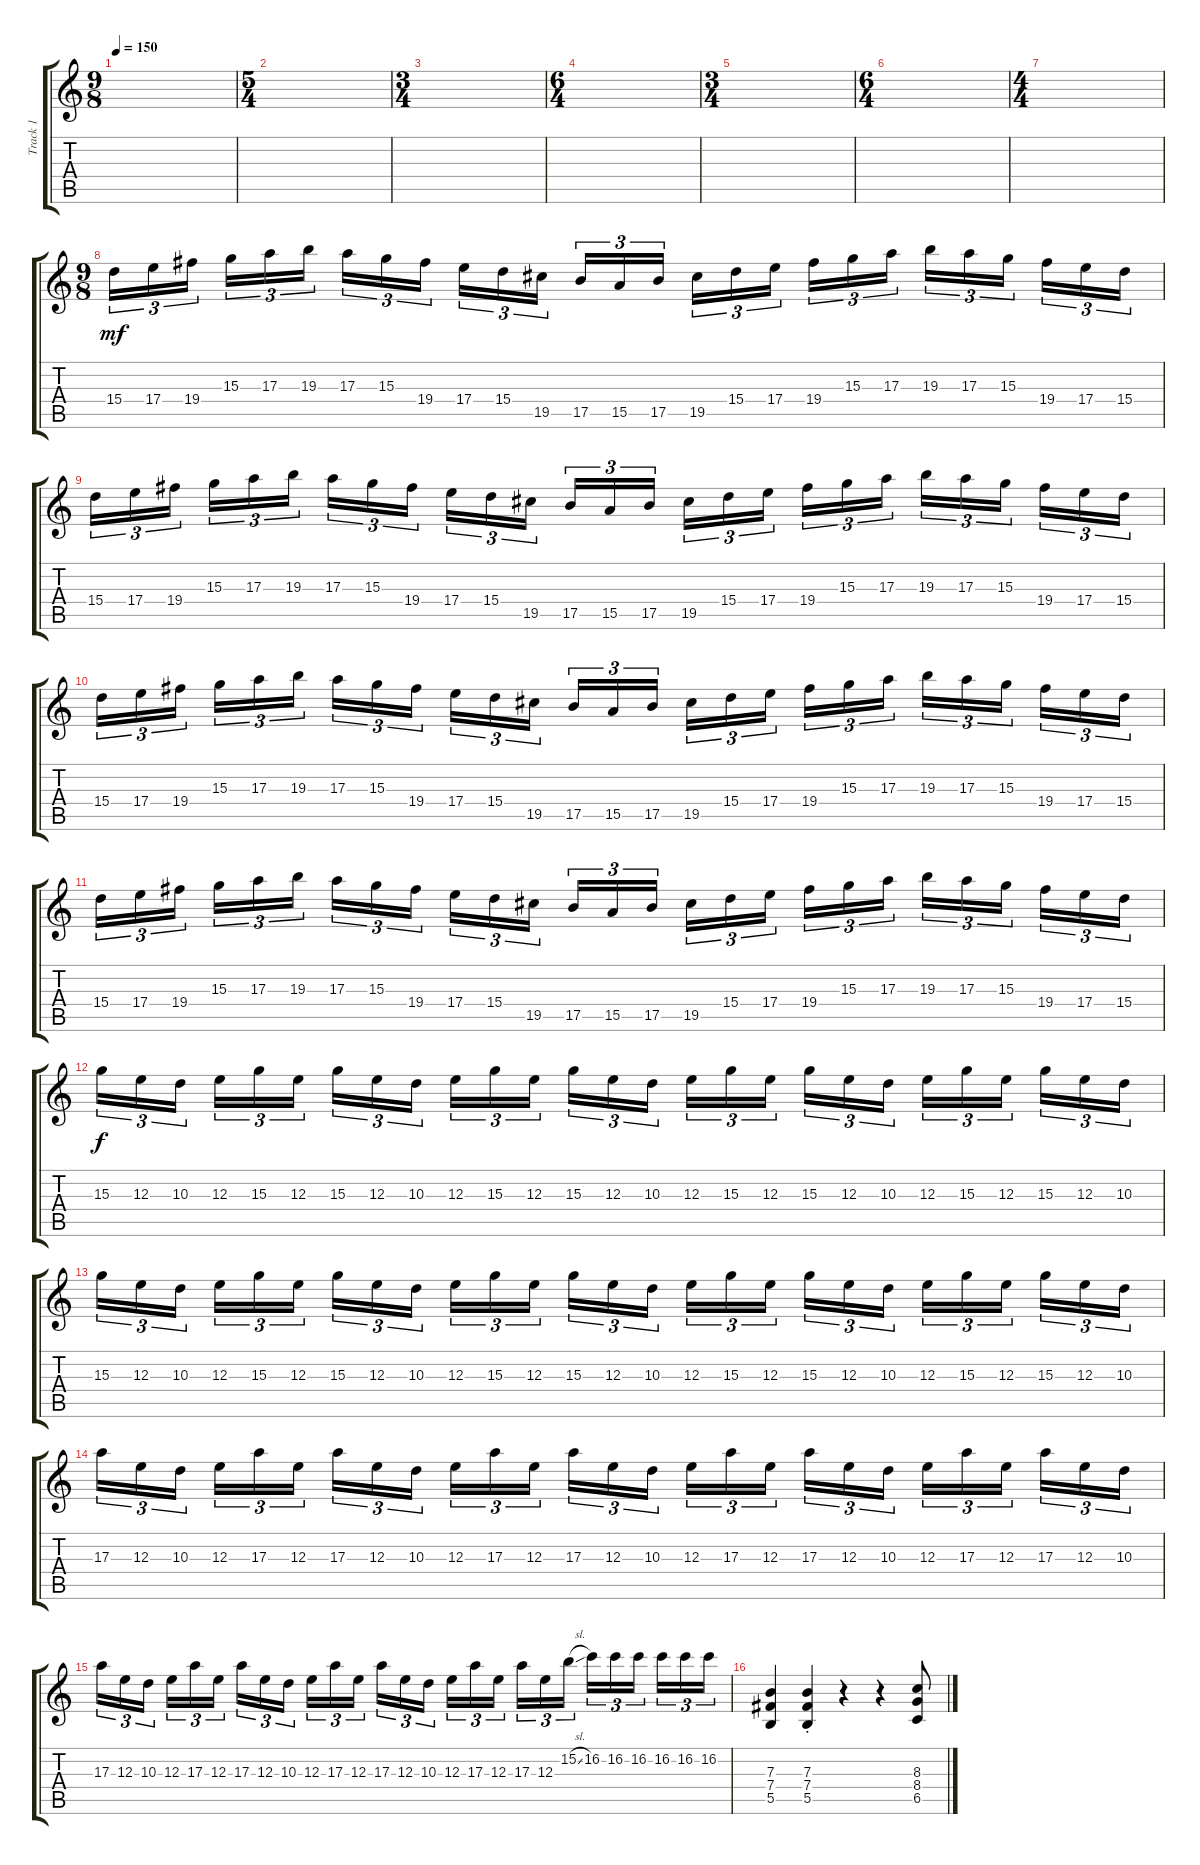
\track ("Track 1" "Track 1") {instrument overdrivenguitar}
\staff {score tabs}
\tuning (Db4 Ab3 E3 B2 Gb2 Db2) {hide}
\ts (9 8)
\tempo 150
\clef g2
\ks c
|
\ts (5 4)
|
\ts (3 4)
|
\ts (6 4)
|
\ts (3 4)
|
\ts (6 4)
|
\ts (4 4)
|
\ts (9 8)
15.4.16{tu (3 2) dy mf} 17.4.16{tu (3 2)} 19.4.16{tu (3 2) beam splitsecondary} 15.3.16{tu (3 2)} 17.3.16{tu (3 2)} 19.3.16{tu (3 2) beam splitsecondary} 17.3.16{tu (3 2)} 15.3.16{tu (3 2)} 19.4.16{tu (3 2)} 17.4.16{tu (3 2)} 15.4.16{tu (3 2)} 19.5.16{tu (3 2) beam splitsecondary} 17.5.16{tu (3 2)} 15.5.16{tu (3 2)} 17.5.16{tu (3 2) beam splitsecondary} 19.5.16{tu (3 2)} 15.4.16{tu (3 2)} 17.4.16{tu (3 2)} 19.4.16{tu (3 2)} 15.3.16{tu (3 2)} 17.3.16{tu (3 2) beam splitsecondary} 19.3.16{tu (3 2)} 17.3.16{tu (3 2)} 15.3.16{tu (3 2) beam splitsecondary} 19.4.16{tu (3 2)} 17.4.16{tu (3 2)} 15.4.16{tu (3 2)} |
15.4.16{tu (3 2)} 17.4.16{tu (3 2)} 19.4.16{tu (3 2) beam splitsecondary} 15.3.16{tu (3 2)} 17.3.16{tu (3 2)} 19.3.16{tu (3 2) beam splitsecondary} 17.3.16{tu (3 2)} 15.3.16{tu (3 2)} 19.4.16{tu (3 2)} 17.4.16{tu (3 2)} 15.4.16{tu (3 2)} 19.5.16{tu (3 2) beam splitsecondary} 17.5.16{tu (3 2)} 15.5.16{tu (3 2)} 17.5.16{tu (3 2) beam splitsecondary} 19.5.16{tu (3 2)} 15.4.16{tu (3 2)} 17.4.16{tu (3 2)} 19.4.16{tu (3 2)} 15.3.16{tu (3 2)} 17.3.16{tu (3 2) beam splitsecondary} 19.3.16{tu (3 2)} 17.3.16{tu (3 2)} 15.3.16{tu (3 2) beam splitsecondary} 19.4.16{tu (3 2)} 17.4.16{tu (3 2)} 15.4.16{tu (3 2)} |
15.4.16{tu (3 2)} 17.4.16{tu (3 2)} 19.4.16{tu (3 2) beam splitsecondary} 15.3.16{tu (3 2)} 17.3.16{tu (3 2)} 19.3.16{tu (3 2) beam splitsecondary} 17.3.16{tu (3 2)} 15.3.16{tu (3 2)} 19.4.16{tu (3 2)} 17.4.16{tu (3 2)} 15.4.16{tu (3 2)} 19.5.16{tu (3 2) beam splitsecondary} 17.5.16{tu (3 2)} 15.5.16{tu (3 2)} 17.5.16{tu (3 2) beam splitsecondary} 19.5.16{tu (3 2)} 15.4.16{tu (3 2)} 17.4.16{tu (3 2)} 19.4.16{tu (3 2)} 15.3.16{tu (3 2)} 17.3.16{tu (3 2) beam splitsecondary} 19.3.16{tu (3 2)} 17.3.16{tu (3 2)} 15.3.16{tu (3 2) beam splitsecondary} 19.4.16{tu (3 2)} 17.4.16{tu (3 2)} 15.4.16{tu (3 2)} |
15.4.16{tu (3 2)} 17.4.16{tu (3 2)} 19.4.16{tu (3 2) beam splitsecondary} 15.3.16{tu (3 2)} 17.3.16{tu (3 2)} 19.3.16{tu (3 2) beam splitsecondary} 17.3.16{tu (3 2)} 15.3.16{tu (3 2)} 19.4.16{tu (3 2)} 17.4.16{tu (3 2)} 15.4.16{tu (3 2)} 19.5.16{tu (3 2) beam splitsecondary} 17.5.16{tu (3 2)} 15.5.16{tu (3 2)} 17.5.16{tu (3 2) beam splitsecondary} 19.5.16{tu (3 2)} 15.4.16{tu (3 2)} 17.4.16{tu (3 2)} 19.4.16{tu (3 2)} 15.3.16{tu (3 2)} 17.3.16{tu (3 2) beam splitsecondary} 19.3.16{tu (3 2)} 17.3.16{tu (3 2)} 15.3.16{tu (3 2) beam splitsecondary} 19.4.16{tu (3 2)} 17.4.16{tu (3 2)} 15.4.16{tu (3 2)} |
15.3.16{tu (3 2) dy f} 12.3.16{tu (3 2)} 10.3.16{tu (3 2) beam splitsecondary} 12.3.16{tu (3 2)} 15.3.16{tu (3 2)} 12.3.16{tu (3 2) beam splitsecondary} 15.3.16{tu (3 2)} 12.3.16{tu (3 2)} 10.3.16{tu (3 2)} 12.3.16{tu (3 2)} 15.3.16{tu (3 2)} 12.3.16{tu (3 2) beam splitsecondary} 15.3.16{tu (3 2)} 12.3.16{tu (3 2)} 10.3.16{tu (3 2) beam splitsecondary} 12.3.16{tu (3 2)} 15.3.16{tu (3 2)} 12.3.16{tu (3 2)} 15.3.16{tu (3 2)} 12.3.16{tu (3 2)} 10.3.16{tu (3 2) beam splitsecondary} 12.3.16{tu (3 2)} 15.3.16{tu (3 2)} 12.3.16{tu (3 2) beam splitsecondary} 15.3.16{tu (3 2)} 12.3.16{tu (3 2)} 10.3.16{tu (3 2)} |
15.3.16{tu (3 2)} 12.3.16{tu (3 2)} 10.3.16{tu (3 2) beam splitsecondary} 12.3.16{tu (3 2)} 15.3.16{tu (3 2)} 12.3.16{tu (3 2) beam splitsecondary} 15.3.16{tu (3 2)} 12.3.16{tu (3 2)} 10.3.16{tu (3 2)} 12.3.16{tu (3 2)} 15.3.16{tu (3 2)} 12.3.16{tu (3 2) beam splitsecondary} 15.3.16{tu (3 2)} 12.3.16{tu (3 2)} 10.3.16{tu (3 2) beam splitsecondary} 12.3.16{tu (3 2)} 15.3.16{tu (3 2)} 12.3.16{tu (3 2)} 15.3.16{tu (3 2)} 12.3.16{tu (3 2)} 10.3.16{tu (3 2) beam splitsecondary} 12.3.16{tu (3 2)} 15.3.16{tu (3 2)} 12.3.16{tu (3 2) beam splitsecondary} 15.3.16{tu (3 2)} 12.3.16{tu (3 2)} 10.3.16{tu (3 2)} |
17.3.16{tu (3 2)} 12.3.16{tu (3 2)} 10.3.16{tu (3 2) beam splitsecondary} 12.3.16{tu (3 2)} 17.3.16{tu (3 2)} 12.3.16{tu (3 2) beam splitsecondary} 17.3.16{tu (3 2)} 12.3.16{tu (3 2)} 10.3.16{tu (3 2)} 12.3.16{tu (3 2)} 17.3.16{tu (3 2)} 12.3.16{tu (3 2) beam splitsecondary} 17.3.16{tu (3 2)} 12.3.16{tu (3 2)} 10.3.16{tu (3 2) beam splitsecondary} 12.3.16{tu (3 2)} 17.3.16{tu (3 2)} 12.3.16{tu (3 2)} 17.3.16{tu (3 2)} 12.3.16{tu (3 2)} 10.3.16{tu (3 2) beam splitsecondary} 12.3.16{tu (3 2)} 17.3.16{tu (3 2)} 12.3.16{tu (3 2) beam splitsecondary} 17.3.16{tu (3 2)} 12.3.16{tu (3 2)} 10.3.16{tu (3 2)} |
17.3.16{tu (3 2)} 12.3.16{tu (3 2)} 10.3.16{tu (3 2) beam splitsecondary} 12.3.16{tu (3 2)} 17.3.16{tu (3 2)} 12.3.16{tu (3 2) beam splitsecondary} 17.3.16{tu (3 2)} 12.3.16{tu (3 2)} 10.3.16{tu (3 2)} 12.3.16{tu (3 2)} 17.3.16{tu (3 2)} 12.3.16{tu (3 2) beam splitsecondary} 17.3.16{tu (3 2)} 12.3.16{tu (3 2)} 10.3.16{tu (3 2) beam splitsecondary} 12.3.16{tu (3 2)} 17.3.16{tu (3 2)} 12.3.16{tu (3 2)} 17.3.16{tu (3 2)} 12.3.16{tu (3 2)} 15.2{sl}.16{tu (3 2) beam splitsecondary} 16.2.16{tu (3 2)} 16.2.16{tu (3 2)} 16.2.16{tu (3 2) beam splitsecondary} 16.2.16{tu (3 2)} 16.2.16{tu (3 2)} 16.2.16{tu (3 2)} |
(7.3 7.4 5.5).4 (7.3 7.4 5.5{st}).4 r.4 r.4 (8.3 8.4 6.5).8
